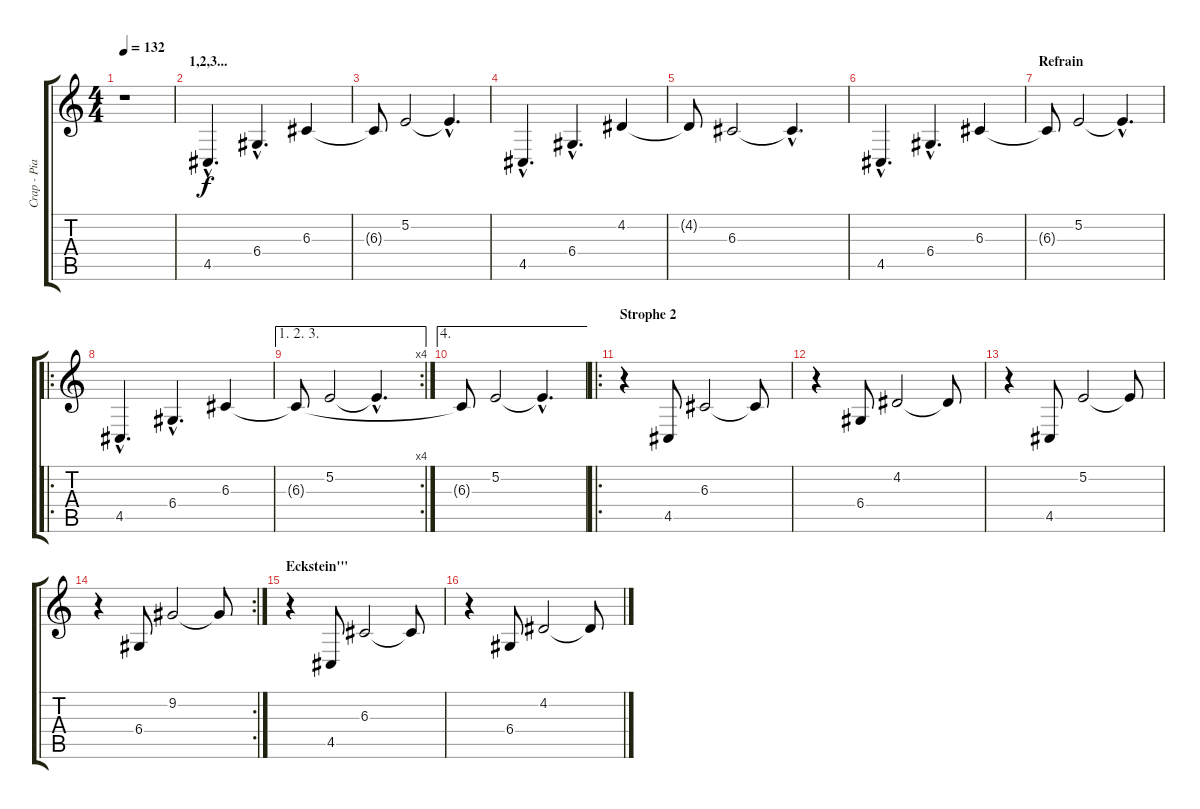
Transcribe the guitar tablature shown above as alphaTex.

\track ("Crap - Piano" "Crap - Pia") {instrument brightacousticpiano}
\staff {score tabs}
\tuning (E4 B3 G3 D3 A2 E2) {hide}
\ts (4 4)
\tempo 132
\clef g2
\ks c
r.1{dy f} |
\section ("" "1,2,3...")
4.5{hac}.4{d} 6.4{hac}.4{d} 6.3.4 |
6.3{t}.8 5.2.2 5.2{hac t}.4{d} |
4.5{hac}.4{d} 6.4{hac}.4{d} 4.2.4 |
4.2{t}.8 6.3.2 6.3{hac t}.4{d} |
4.5{hac}.4{d} 6.4{hac}.4{d} 6.3.4 |
\section ("" "Refrain")
6.3{t}.8 5.2.2 5.2{hac t}.4{d} |
\ro
4.5{hac}.4{d} 6.4{hac}.4{d} 6.3.4 |
\ae (1 2 3)
\rc 4
6.3{t}.8 5.2.2 5.2{hac t}.4{d} |
\ae 4
6.3{t}.8 5.2.2 5.2{hac t}.4{d} |
\ro
\section ("" "Strophe 2")
r.4 4.5.8 6.3.2 6.3{t}.8 |
r.4 6.4.8 4.2.2 4.2{t}.8 |
r.4 4.5.8 5.2.2 5.2{t}.8 |
\rc 2
r.4 6.4.8 9.2.2 9.2{t}.8 |
\section ("" "Eckstein'''")
r.4 4.5.8 6.3.2 6.3{t}.8 |
r.4 6.4.8 4.2.2 4.2{t}.8
